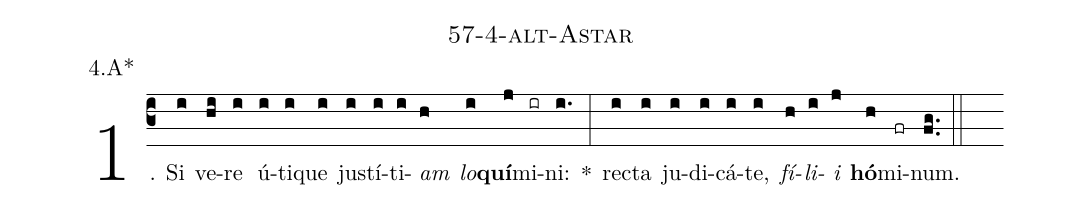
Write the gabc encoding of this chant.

name: 57-4-alt-Astar;
annotation: 4.A*;
%%
(c3)1. Si(i) ve(hi)re(i) ú(i)ti(i)que(i) jus(i)tí(i)ti(i)<i>am</i>(h) <i>lo</i>(i)<b>quí</b>(j)mi(ir)ni:(i.) *(:) rec(i)ta(i) ju(i)di(i)cá(i)te,(i) <i>fí</i>(h)<i>li</i>(i)<i>i</i>(j) <b>hó</b>(h)mi(fr)num.(fg..) (::)
